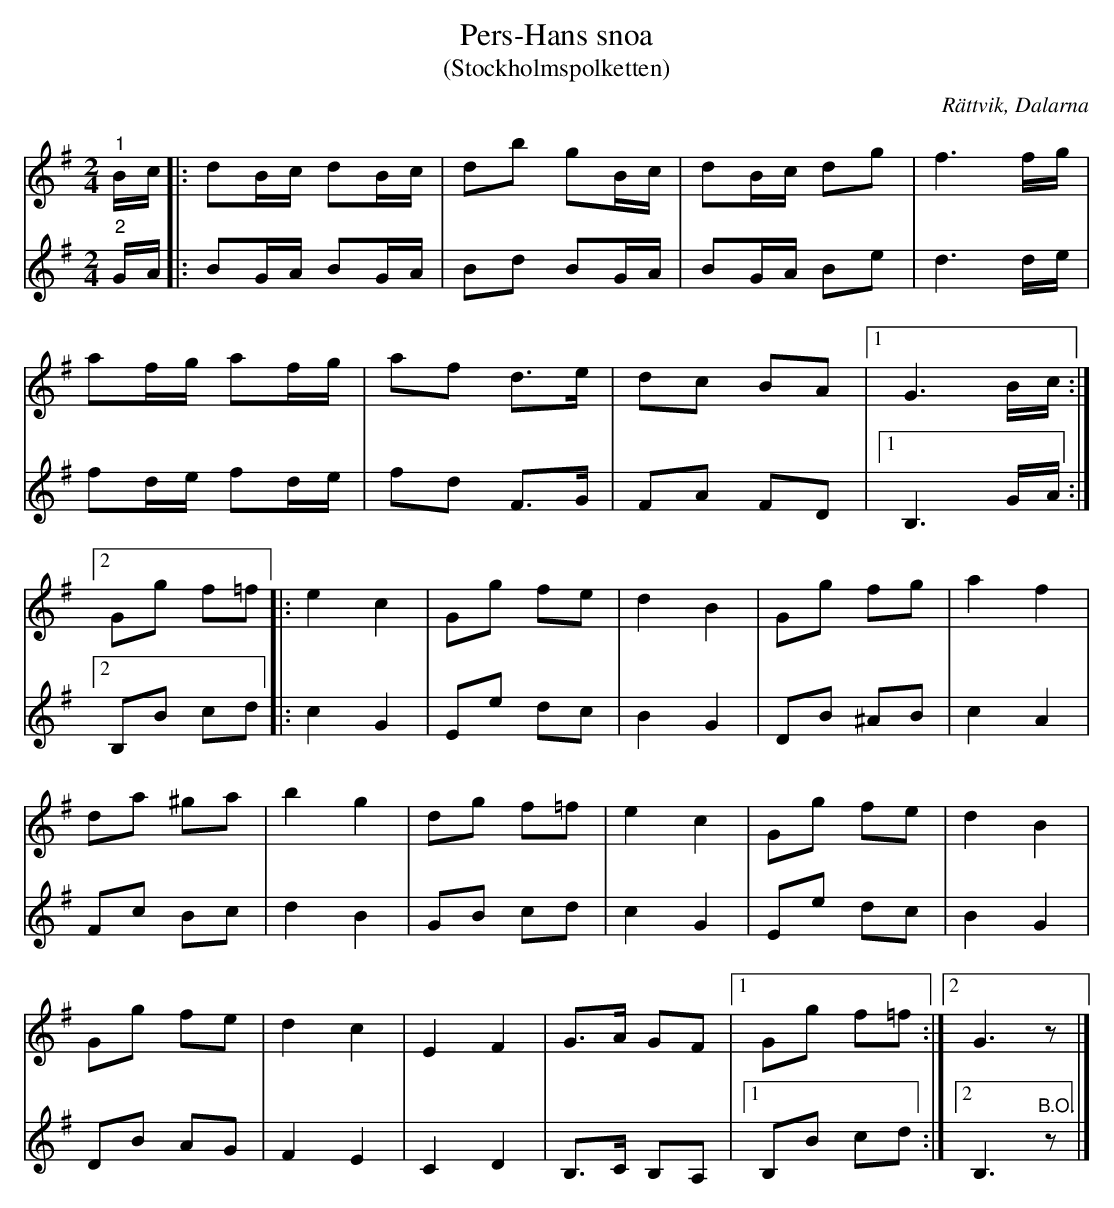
X:1
T:Pers-Hans snoa
T:(Stockholmspolketten)
O:Rättvik, Dalarna
L:1/8
M:2/4
K:G
V:1
"^1" B/c/ |: dB/c/ dB/c/ | db gB/c/ | dB/c/ dg | f3 f/g/ |
af/g/ af/g/ | af d>e | dc BA |1 G3 B/c/ :|2
Gg f=f |: e2 c2 | Gg fe | d2 B2 | Gg fg | a2 f2 |
da ^ga | b2 g2 | dg f=f | e2 c2 | Gg fe | d2 B2 |
Gg fe | d2 c2 | E2 F2 | G>A GF |1 Gg f=f :|2 G3 z |]
V:2
"^2" G/A/ |: BG/A/ BG/A/ | Bd BG/A/ | BG/A/ Be | d3 d/e/ |
fd/e/ fd/e/ | fd F>G | FA FD |1 B,3 G/A/ :|2
B,B cd |: c2 G2 | Ee dc | B2 G2 | DB ^AB | c2 A2 |
Fc Bc | d2 B2 | GB cd | c2 G2 | Ee dc | B2 G2 |
DB AG | F2 E2 | C2 D2 | B,>C B,A, |1 B,B cd :|2 B,3"^B.O." z |]
